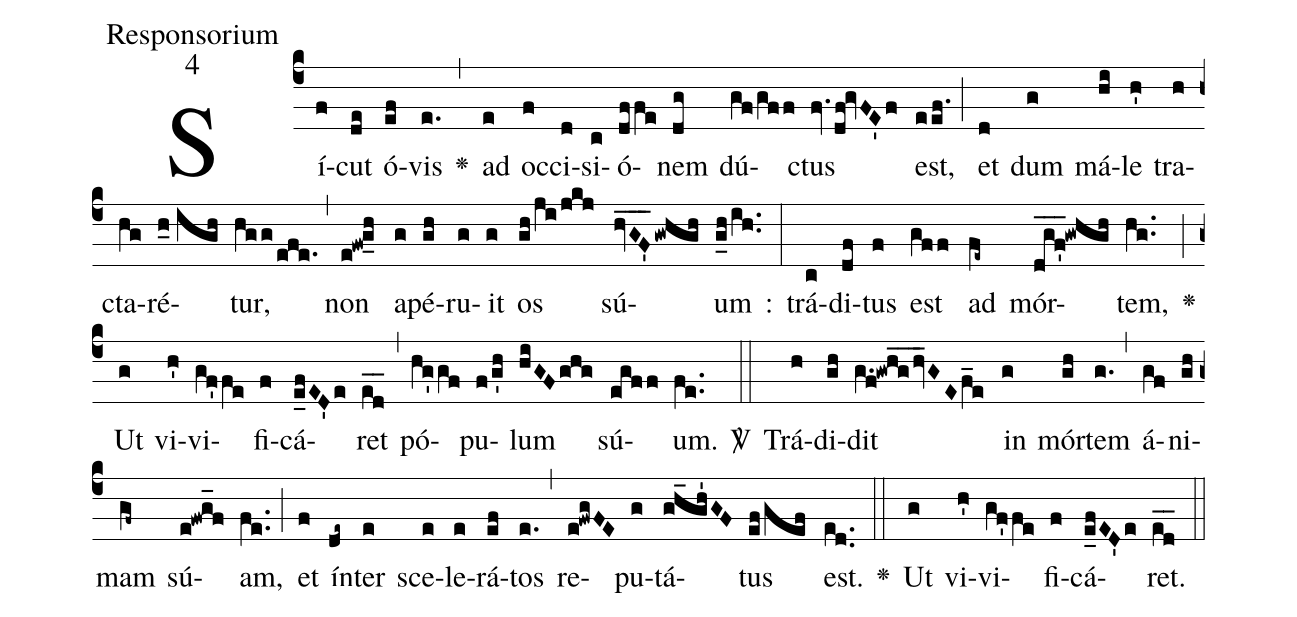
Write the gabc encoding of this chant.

office-part: Responsorium;
mode: 4;
%%
(c4)
Sí(f)cut(de) ó(ef)vis(e.) <v>\greheightstar</v>(,)
ad(e) oc(f)ci(d)si(c)ó(dffe)nem(dg) dú(gf/gff)ctus(fv./df!gvFE'f) est,(eef.) (;)
et(d) dum(g) má(hi)le(h') tra(h)cta(hg)ré(h_0//igh)tur,(hgg/efe.) (,)
non(e!fw!g_h) a(g)pé(gh)ru(g)it(g) os(gh/ji/jkj) sú(hvGF'___/gwhgh)um(g_h/ih..) :(:)
trá(c)di(df)tus(f) est(gff) ad(fe~) mór(dgf'___!gwhgh)tem,(hg..) <v>\greheightstar</v>(;)
Ut(g) vi(h')vi(gf'fe)fi(f)cá(e_fED'e)ret(ed__) (,)
pó(hg'gf)pu(f/g'h)lum(hiGF/ghg) sú(egff)um.(fe..) <sp>V/</sp>(::)
Trá(h)di(gh)dit(g.f!gwh_g_/hv_GE/f_e) in(g) mór(gh)tem(g.) (,)
á(gf)ni(gh)mam(gf~) sú(e!fwg_f)am,(fe..) (;)
et(f) ín(de~)ter(e) sce(e)le(e)rá(ef)tos(e.) (,)
re(e!fwgFE)pu(g)tá(gh_gh'GF)tus(ef/gef) est.(ed..) <v>\greheightstar</v>(::)
Ut(g) vi(h')vi(gf'fe)fi(f)cá(e_fED'e)ret.(ed__) (::)
